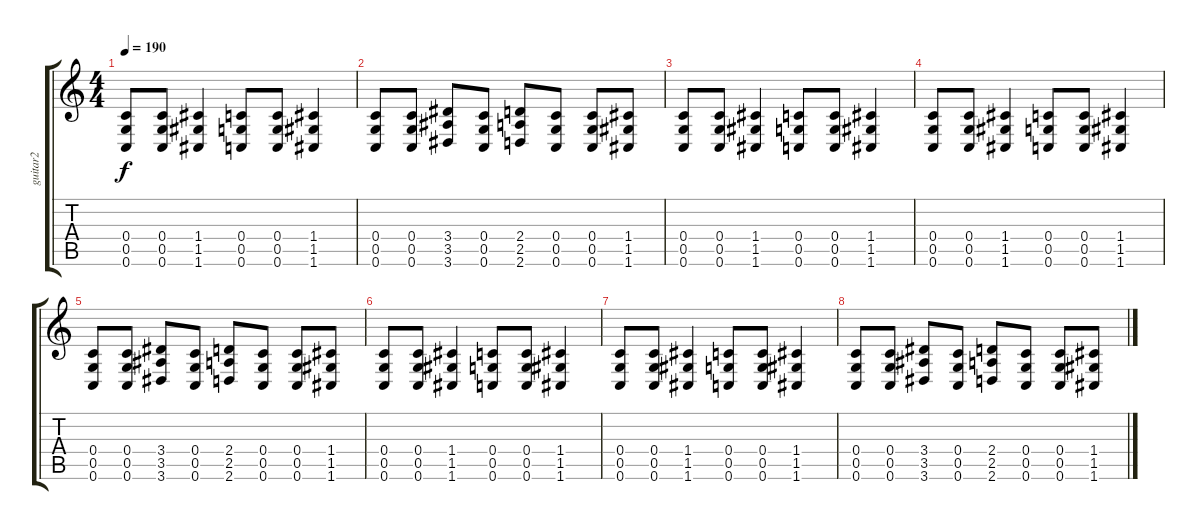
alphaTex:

\track ("guitar2" "guitar2") {instrument overdrivenguitar}
\staff {score tabs}
\tuning (D4 A3 F3 C3 G2 C2) {hide}
\ts (4 4)
\tempo 190
\clef g2
\ks c
(0.4 0.5 0.6).8{dy f} (0.4 0.5 0.6).8 (1.4 1.5 1.6).4 (0.4 0.5 0.6).8 (0.4 0.5 0.6).8 (1.4 1.5 1.6).4 |
(0.4 0.5 0.6).8 (0.4 0.5 0.6).8 (3.4 3.5 3.6).8 (0.4 0.5 0.6).8 (2.4 2.5 2.6).8 (0.4 0.5 0.6).8 (0.4 0.5 0.6).8 (1.4 1.5 1.6).8 |
(0.4 0.5 0.6).8 (0.4 0.5 0.6).8 (1.4 1.5 1.6).4 (0.4 0.5 0.6).8 (0.4 0.5 0.6).8 (1.4 1.5 1.6).4 |
(0.4 0.5 0.6).8 (0.4 0.5 0.6).8 (1.4 1.5 1.6).4 (0.4 0.5 0.6).8 (0.4 0.5 0.6).8 (1.4 1.5 1.6).4 |
(0.4 0.5 0.6).8 (0.4 0.5 0.6).8 (3.4 3.5 3.6).8 (0.4 0.5 0.6).8 (2.4 2.5 2.6).8 (0.4 0.5 0.6).8 (0.4 0.5 0.6).8 (1.4 1.5 1.6).8 |
(0.4 0.5 0.6).8 (0.4 0.5 0.6).8 (1.4 1.5 1.6).4 (0.4 0.5 0.6).8 (0.4 0.5 0.6).8 (1.4 1.5 1.6).4 |
(0.4 0.5 0.6).8 (0.4 0.5 0.6).8 (1.4 1.5 1.6).4 (0.4 0.5 0.6).8 (0.4 0.5 0.6).8 (1.4 1.5 1.6).4 |
(0.4 0.5 0.6).8 (0.4 0.5 0.6).8 (3.4 3.5 3.6).8 (0.4 0.5 0.6).8 (2.4 2.5 2.6).8 (0.4 0.5 0.6).8 (0.4 0.5 0.6).8 (1.4 1.5 1.6).8
